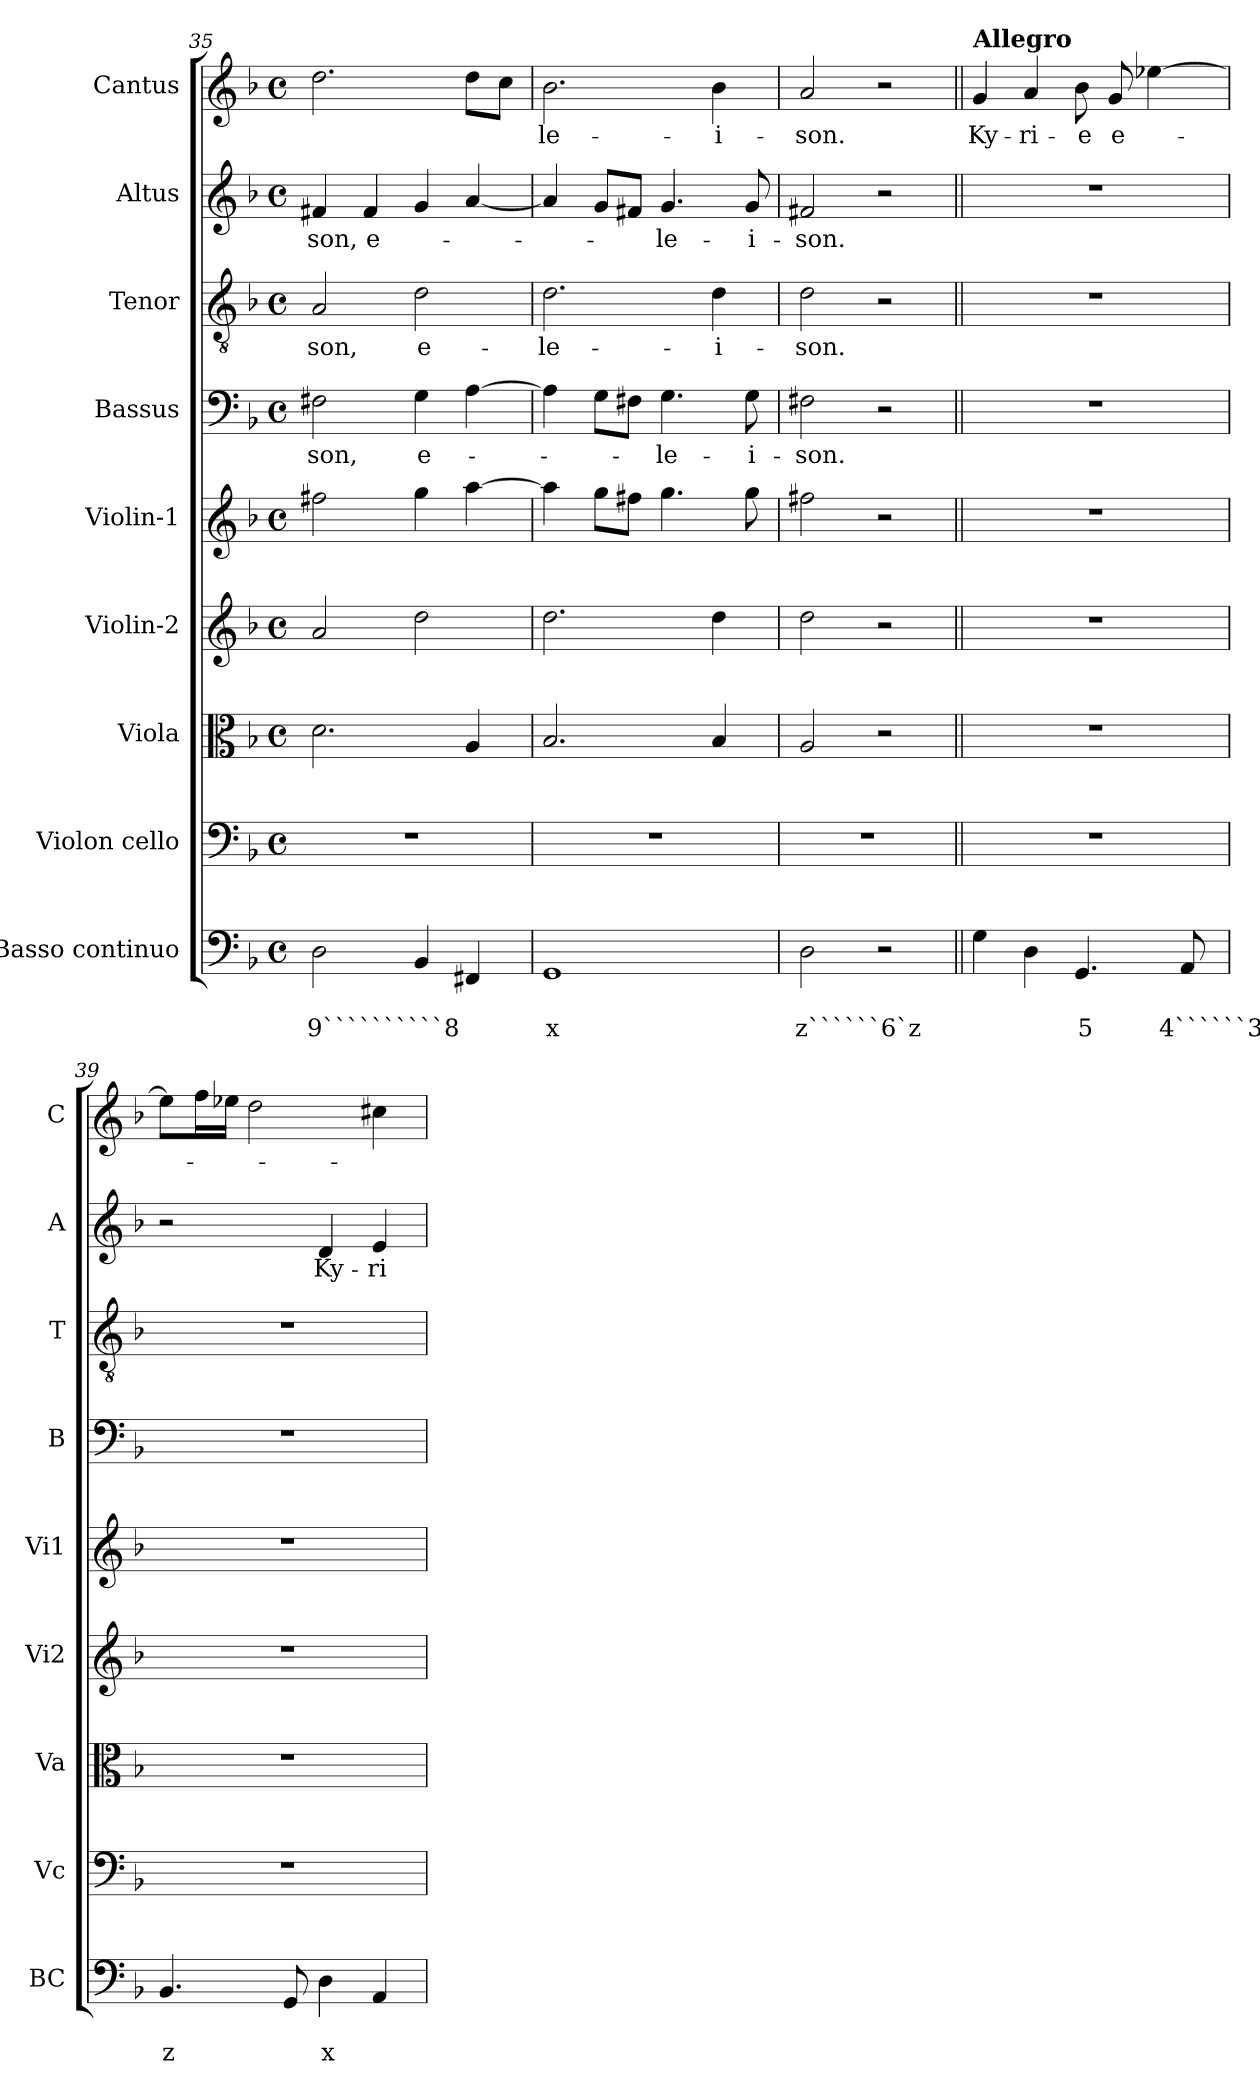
**kern	**text	**text	**kern	**kern	**kern	**kern	**kern	**text	**kern	**text	**kern	**text	**kern	**text
*part9	*part9	*part9	*part8	*part7	*part6	*part5	*part4	*part4	*part3	*part3	*part2	*part2	*part1	*part1
*staff9	*staff9	*staff9	*staff8	*staff7	*staff6	*staff5	*staff4	*staff4	*staff3	*staff3	*staff2	*staff2	*staff1	*staff1
*I"Basso continuo	*	*	*I"Violon cello	*I"Viola	*I"Violin-2	*I"Violin-1	*I"Bassus	*	*I"Tenor	*	*I"Altus	*	*I"Cantus	*
*I'BC	*	*	*I'Vc	*I'Va	*I'Vi2	*I'Vi1	*I'B	*	*I'T	*	*I'A	*	*I'C	*
*clefF4	*	*	*clefF4	*clefC3	*clefG2	*clefG2	*clefF4	*	*clefGv2	*	*clefG2	*	*clefG2	*
*k[b-]	*	*	*k[b-]	*k[b-]	*k[b-]	*k[b-]	*k[b-]	*	*k[b-]	*	*k[b-]	*	*k[b-]	*
*F:	*	*	*F:	*F:	*F:	*F:	*F:	*	*F:	*	*F:	*	*F:	*
*M4/4	*	*	*M4/4	*M4/4	*M4/4	*M4/4	*M4/4	*	*M4/4	*	*M4/4	*	*M4/4	*
*met(c)	*	*	*met(c)	*met(c)	*met(c)	*met(c)	*met(c)	*	*met(c)	*	*met(c)	*	*met(c)	*
=35	=35	=35	=35	=35	=35	=35	=35	=35	=35	=35	=35	=35	=35	=35
!	!	!LO:LY:b	!	!	!	!	!	!LO:LY:b	!	!LO:LY:b	!	!LO:LY:b	!	!
2D\	.	9``````````8	1r	2.d\	2a/	2ff#X\	2F#X\	-son,	2A/	-son,	4f#X/	-son,	2.dd\	.
!	!	!	!	!	!	!	!	!	!	!	!	!LO:LY:b	!	!
.	.	.	.	.	.	.	.	.	.	.	4f#/	e-	.	.
!	!	!	!	!	!	!	!	!LO:LY:b	!	!LO:LY:b	!	!	!	!
4BB-/	.	.	.	.	2dd\	4gg\	4G\	e-	2d\	e-	4g/	.	.	.
4FF#X/	.	.	.	4A/	.	[4aa\	[4A\	.	.	.	[4a/	.	8dd\L	.
.	.	.	.	.	.	.	.	.	.	.	.	.	8cc\J	.
=36	=36	=36	=36	=36	=36	=36	=36	=36	=36	=36	=36	=36	=36	=36
!	!	!LO:LY:b	!	!	!	!	!	!	!	!LO:LY:b	!	!	!	!LO:LY:b
1GG	.	x	1r	2.B-/	2.dd\	4aa\]	4A\]	.	2.d\	-le-	4a/]	.	2.b-\	-le-
.	.	.	.	.	.	8gg\L	8G\L	.	.	.	8g/L	.	.	.
.	.	.	.	.	.	8ff#X\J	8F#X\J	.	.	.	8f#X/J	.	.	.
!	!	!	!	!	!	!	!	!LO:LY:b	!	!	!	!LO:LY:b	!	!
.	.	.	.	.	.	4.gg\	4.G\	-le-	.	.	4.g/	-le-	.	.
!	!	!	!	!	!	!	!	!	!	!LO:LY:b	!	!	!	!LO:LY:b
.	.	.	.	4B-/	4dd\	.	.	.	4d\	-i-	.	.	4b-\	-i-
!	!	!	!	!	!	!	!	!LO:LY:b	!	!	!	!LO:LY:b	!	!
.	.	.	.	.	.	8gg\	8G\	-i-	.	.	8g/	-i-	.	.
=37	=37	=37	=37	=37	=37	=37	=37	=37	=37	=37	=37	=37	=37	=37
!	!	!LO:LY:b	!	!	!	!	!	!LO:LY:b	!	!LO:LY:b	!	!LO:LY:b	!	!LO:LY:b
2D\	.	z``````6`z	1r	2A/	2dd\	2ff#X\	2F#X\	-son.	2d\	-son.	2f#X/	-son.	2a/	-son.
2r	.	.	.	2r	2r	2r	2r	.	2r	.	2r	.	2r	.
!!LO:LB:g=z
=38||	=38||	=38||	=38||	=38||	=38||	=38||	=38||	=38||	=38||	=38||	=38||	=38||	=38||	=38||
!	!	!	!	!	!	!	!	!	!	!	!	!	!LO:TX:a:B:t=Allegro	!
!	!	!	!	!	!	!	!	!	!	!	!	!	!	!LO:LY:b
4G\	.	.	1r	1r	1r	1r	1r	.	1r	.	1r	.	4g/	Ky-
!	!	!	!	!	!	!	!	!	!	!	!	!	!	!LO:LY:b
4D\	.	.	.	.	.	.	.	.	.	.	.	.	4a/	-ri-
!	!	!LO:LY:b	!	!	!	!	!	!	!	!	!	!	!	!LO:LY:b
4.GG/	.	5	.	.	.	.	.	.	.	.	.	.	8b-\	-e
!	!	!	!	!	!	!	!	!	!	!	!	!	!	!LO:LY:b
.	.	.	.	.	.	.	.	.	.	.	.	.	8g/	e-
.	.	.	.	.	.	.	.	.	.	.	.	.	[4ee-X\	.
!	!	!LO:LY:b	!	!	!	!	!	!	!	!	!	!	!	!
8AA/	.	4``````3	.	.	.	.	.	.	.	.	.	.	.	.
=39	=39	=39	=39	=39	=39	=39	=39	=39	=39	=39	=39	=39	=39	=39
!	!	!LO:LY:b	!	!	!	!	!	!	!	!	!	!	!	!
4.BB-/	.	z	1r	1r	1r	1r	1r	.	1r	.	2r	.	8ee-\L]	.
.	.	.	.	.	.	.	.	.	.	.	.	.	16ff\L	.
.	.	.	.	.	.	.	.	.	.	.	.	.	16ee-X\JJ	.
.	.	.	.	.	.	.	.	.	.	.	.	.	2dd\	.
8GG/	.	.	.	.	.	.	.	.	.	.	.	.	.	.
!	!	!LO:LY:b	!	!	!	!	!	!	!	!	!	!LO:LY:b	!	!
4D\	.	x	.	.	.	.	.	.	.	.	4d/	Ky-	.	.
!	!	!	!	!	!	!	!	!	!	!	!	!LO:LY:b	!	!
4AA/	.	.	.	.	.	.	.	.	.	.	4e/	-ri-	4cc#X\	.
=	=	=	=	=	=	=	=	=	=	=	=	=	=	=
*-	*-	*-	*-	*-	*-	*-	*-	*-	*-	*-	*-	*-	*-	*-
